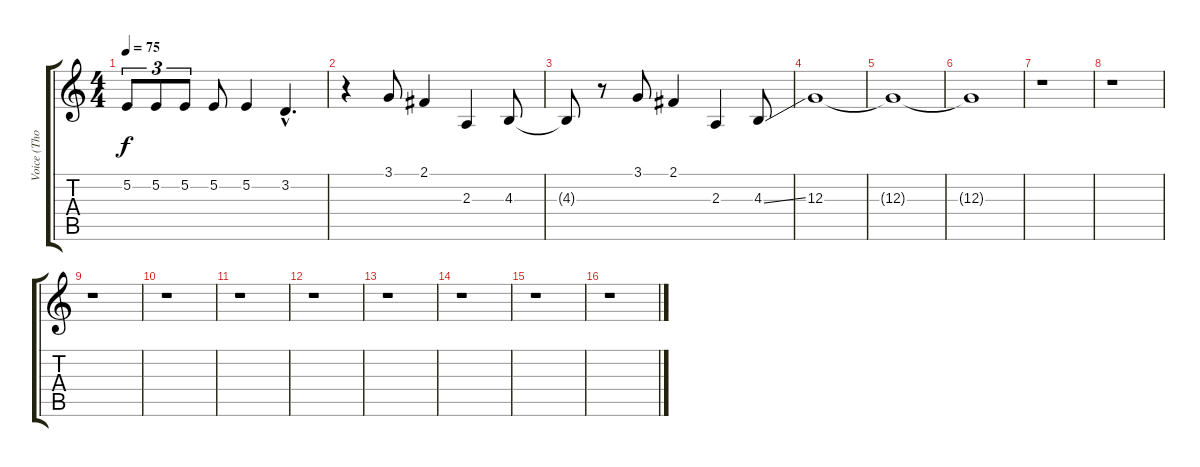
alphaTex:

\track ("Voice (Thom Yorke)" "Voice (Tho") {instrument clarinet}
\staff {score tabs}
\tuning (E4 B3 G3 D3 A2 E2) {hide}
\ts (4 4)
\tempo 75
\clef g2
\ks c
5.2.8{tu (3 2) dy f} 5.2.8{tu (3 2)} 5.2.8{tu (3 2)} 5.2.8 5.2.4 3.2{hac}.4{d} |
r.4 3.1.8 2.1.4 2.3.4 4.3.8 |
4.3{t}.8 r.8 3.1.8 2.1.4 2.3.4 4.3{ss}.8 |
12.3.1 |
12.3{t}.1 |
12.3{t}.1 |
r.1 |
r.1 |
r.1 |
r.1 |
r.1 |
r.1 |
r.1 |
r.1 |
r.1 |
r.1
